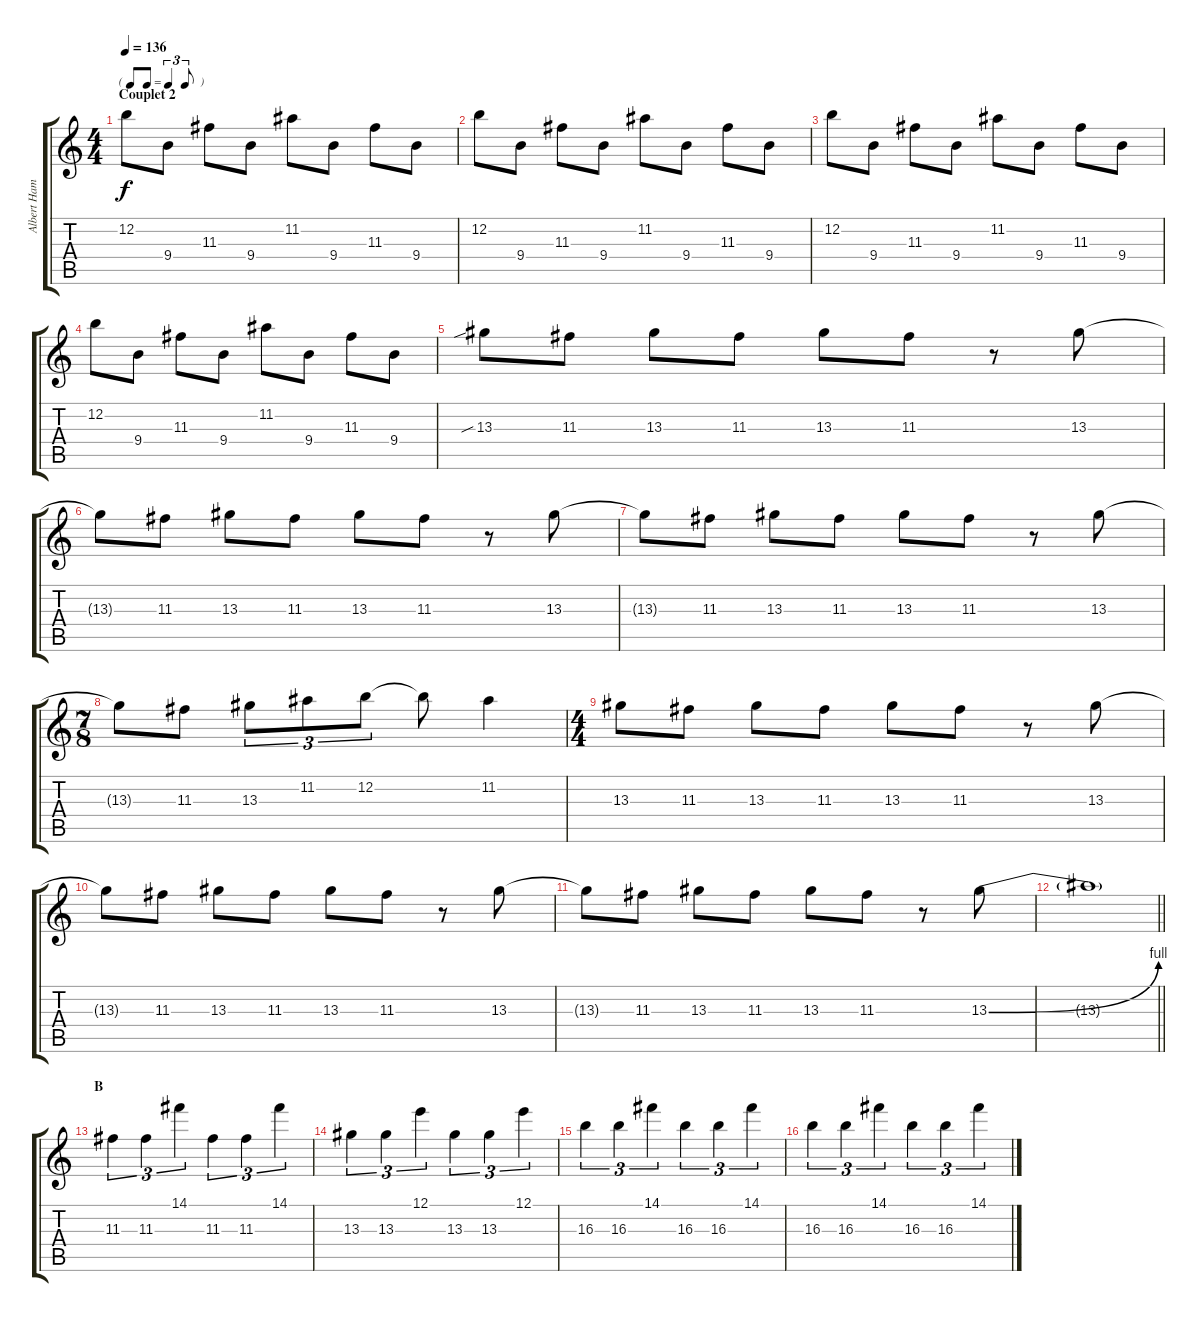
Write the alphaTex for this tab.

\track ("Albert Hammond Jr" "Albert Ham") {instrument overdrivenguitar}
\staff {score tabs}
\tuning (E4 B3 G3 D3 A2 E2) {hide}
\ts (4 4)
\tf triplet8th
\section ("" "Couplet 2")
\tempo 136
\clef g2
\ks c
12.2.8{dy f} 9.4.8 11.3.8 9.4.8 11.2.8 9.4.8 11.3.8 9.4.8 |
12.2.8 9.4.8 11.3.8 9.4.8 11.2.8 9.4.8 11.3.8 9.4.8 |
12.2.8 9.4.8 11.3.8 9.4.8 11.2.8 9.4.8 11.3.8 9.4.8 |
12.2.8 9.4.8 11.3.8 9.4.8 11.2.8 9.4.8 11.3.8 9.4.8 |
13.3{sib}.8 11.3.8 13.3.8 11.3.8 13.3.8 11.3.8 r.8 13.3.8 |
13.3{t}.8 11.3.8 13.3.8 11.3.8 13.3.8 11.3.8 r.8 13.3.8 |
13.3{t}.8 11.3.8 13.3.8 11.3.8 13.3.8 11.3.8 r.8 13.3.8 |
\ts (7 8)
13.3{t}.8 11.3.8 13.3.8{tu (3 2)} 11.2.8{tu (3 2)} 12.2.8{tu (3 2)} 12.2{t}.8 11.2.4 |
\ts (4 4)
13.3.8 11.3.8 13.3.8 11.3.8 13.3.8 11.3.8 r.8 13.3.8 |
13.3{t}.8 11.3.8 13.3.8 11.3.8 13.3.8 11.3.8 r.8 13.3.8 |
13.3{t}.8 11.3.8 13.3.8 11.3.8 13.3.8 11.3.8 r.8 13.3{be (bend 0 0 60 4)}.8 |
\barLineRight lightlight
13.3{t}.1 |
\section ("" "B")
11.3.4{tu (3 2)} 11.3.4{tu (3 2)} 14.1.4{tu (3 2)} 11.3.4{tu (3 2)} 11.3.4{tu (3 2)} 14.1.4{tu (3 2)} |
13.3.4{tu (3 2)} 13.3.4{tu (3 2)} 12.1.4{tu (3 2)} 13.3.4{tu (3 2)} 13.3.4{tu (3 2)} 12.1.4{tu (3 2)} |
16.3.4{tu (3 2)} 16.3.4{tu (3 2)} 14.1.4{tu (3 2)} 16.3.4{tu (3 2)} 16.3.4{tu (3 2)} 14.1.4{tu (3 2)} |
16.3.4{tu (3 2)} 16.3.4{tu (3 2)} 14.1.4{tu (3 2)} 16.3.4{tu (3 2)} 16.3.4{tu (3 2)} 14.1.4{tu (3 2)}
